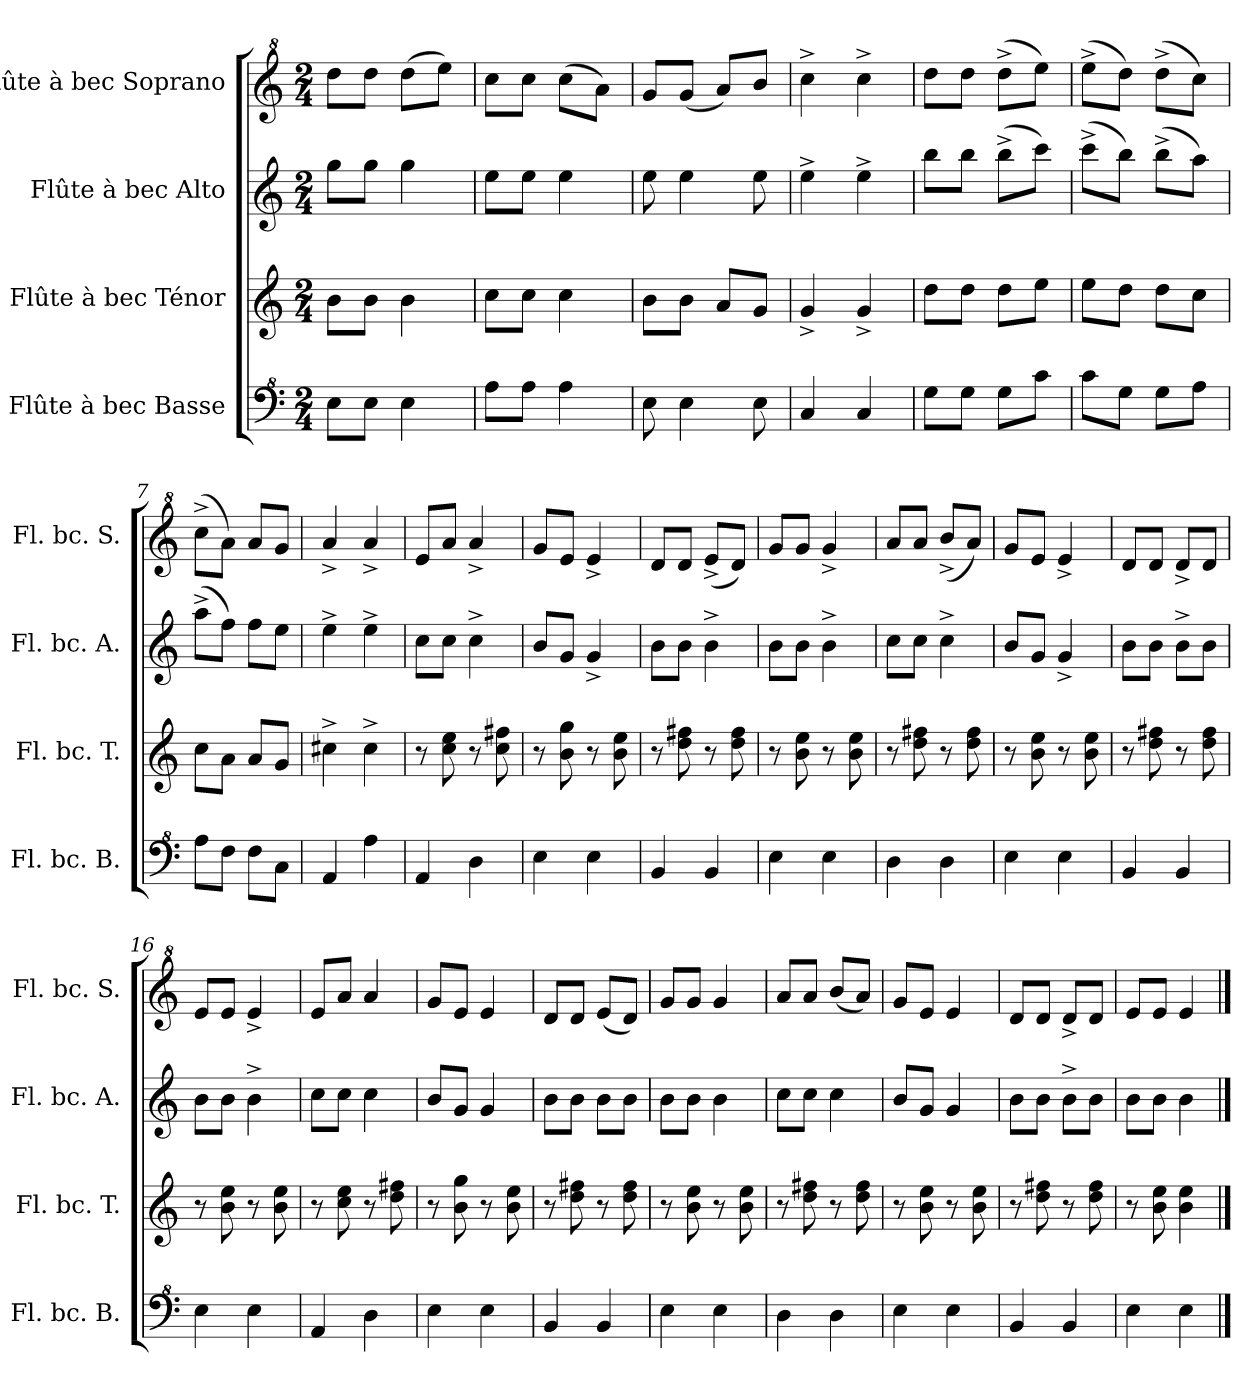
**kern	**kern	**kern	**kern
*part4	*part3	*part2	*part1
*staff4	*staff3	*staff2	*staff1
*I"Flûte à bec Basse	*I"Flûte à bec Ténor	*I"Flûte à bec Alto	*I"Flûte à bec Soprano
*I'Fl. bc. B.	*I'Fl. bc. T.	*I'Fl. bc. A.	*I'Fl. bc. S.
*clefF^4	*clefG2	*clefG2	*clefG^2
*k[]	*k[]	*k[]	*k[]
*M2/4	*M2/4	*M2/4	*M2/4
=1	=1	=1	=1
8e\L	8b\L	8gg\L	8ddd\L
8e\J	8b\J	8gg\J	8ddd\J
4e\	4b\	4gg\	(>8ddd\L
.	.	.	8eee\J)
=2	=2	=2	=2
8a\L	8cc\L	8ee\L	8ccc\L
8a\J	8cc\J	8ee\J	8ccc\J
4a\	4cc\	4ee\	(>8ccc\L
.	.	.	8aa\J)
=3	=3	=3	=3
8e\	8b\L	8ee\	8gg/L
4e\	8b\J	4ee\	(<8gg/J
.	8a/L	.	8aa/L)
8e\	8g/J	8ee\	8bb/J
=4	=4	=4	=4
4c/	4g^/	4ee^\	4ccc^\
4c/	4g^/	4ee^\	4ccc^\
=5	=5	=5	=5
8g\L	8dd\L	8bb\L	8ddd\L
8g\J	8dd\J	8bb\J	8ddd\J
8g\L	8dd\L	(>8bb^\L	(>8ddd^\L
8cc\J	8ee\J	8ccc\J)	8eee\J)
=6	=6	=6	=6
8cc\L	8ee\L	(>8ccc^\L	(>8eee^\L
8g\J	8dd\J	8bb\J)	8ddd\J)
8g\L	8dd\L	(>8bb^\L	(>8ddd^\L
8a\J	8cc\J	8aa\J)	8ccc\J)
=7	=7	=7	=7
8a\L	8cc\L	(>8aa^\L	(>8ccc^\L
8f\J	8a\J	8ff\J)	8aa\J)
8f\L	8a/L	8ff\L	8aa/L
8c\J	8g/J	8ee\J	8gg/J
=8	=8	=8	=8
4A/	4cc#X^\	4ee^\	4aa^/
4a\	4cc#^\	4ee^\	4aa^/
!!LO:LB:g=z
=9	=9	=9	=9
4A/	8r	8cc\L	8ee/L
.	8cc\ 8ee\	8cc\J	8aa/J
4d\	8r	4cc^\	4aa^/
.	8cc\ 8ff#X\	.	.
=10	=10	=10	=10
4e\	8r	8b/L	8gg/L
.	8b\ 8gg\	8g/J	8ee/J
4e\	8r	4g^/	4ee^/
.	8b\ 8ee\	.	.
=11	=11	=11	=11
4B/	8r	8b\L	8dd/L
.	8dd\ 8ff#X\	8b\J	8dd/J
4B/	8r	4b^\	(<8ee^/L
.	8dd\ 8ff#\	.	8dd/J)
=12	=12	=12	=12
4e\	8r	8b\L	8gg/L
.	8b\ 8ee\	8b\J	8gg/J
4e\	8r	4b^\	4gg^/
.	8b\ 8ee\	.	.
=13	=13	=13	=13
4d\	8r	8cc\L	8aa/L
.	8dd\ 8ff#X\	8cc\J	8aa/J
4d\	8r	4cc^\	(<8bb^/L
.	8dd\ 8ff#\	.	8aa/J)
=14	=14	=14	=14
4e\	8r	8b/L	8gg/L
.	8b\ 8ee\	8g/J	8ee/J
4e\	8r	4g^/	4ee^/
.	8b\ 8ee\	.	.
=15	=15	=15	=15
4B/	8r	8b\L	8dd/L
.	8dd\ 8ff#X\	8b\J	8dd/J
4B/	8r	8b^\L	8dd^/L
.	8dd\ 8ff#\	8b\J	8dd/J
=16	=16	=16	=16
4e\	8r	8b\L	8ee/L
.	8b\ 8ee\	8b\J	8ee/J
4e\	8r	4b^\	4ee^/
.	8b\ 8ee\	.	.
=17	=17	=17	=17
4A/	8r	8cc\L	8ee/L
.	8cc\ 8ee\	8cc\J	8aa/J
4d\	8r	4cc\	4aa/
.	8dd\ 8ff#X\	.	.
!!LO:LB:g=z
=18	=18	=18	=18
4e\	8r	8b/L	8gg/L
.	8b\ 8gg\	8g/J	8ee/J
4e\	8r	4g/	4ee/
.	8b\ 8ee\	.	.
=19	=19	=19	=19
4B/	8r	8b\L	8dd/L
.	8dd\ 8ff#X\	8b\J	8dd/J
4B/	8r	8b\L	(<8ee/L
.	8dd\ 8ff#\	8b\J	8dd/J)
=20	=20	=20	=20
4e\	8r	8b\L	8gg/L
.	8b\ 8ee\	8b\J	8gg/J
4e\	8r	4b\	4gg/
.	8b\ 8ee\	.	.
=21	=21	=21	=21
4d\	8r	8cc\L	8aa/L
.	8dd\ 8ff#X\	8cc\J	8aa/J
4d\	8r	4cc\	(<8bb/L
.	8dd\ 8ff#\	.	8aa/J)
=22	=22	=22	=22
4e\	8r	8b/L	8gg/L
.	8b\ 8ee\	8g/J	8ee/J
4e\	8r	4g/	4ee/
.	8b\ 8ee\	.	.
=23	=23	=23	=23
4B/	8r	8b\L	8dd/L
.	8dd\ 8ff#X\	8b\J	8dd/J
4B/	8r	8b^\L	8dd^/L
.	8dd\ 8ff#\	8b\J	8dd/J
=24	=24	=24	=24
4e\	8r	8b\L	8ee/L
.	8b\ 8ee\	8b\J	8ee/J
4e\	4b\ 4ee\	4b\	4ee/
==	==	==	==
*-	*-	*-	*-
